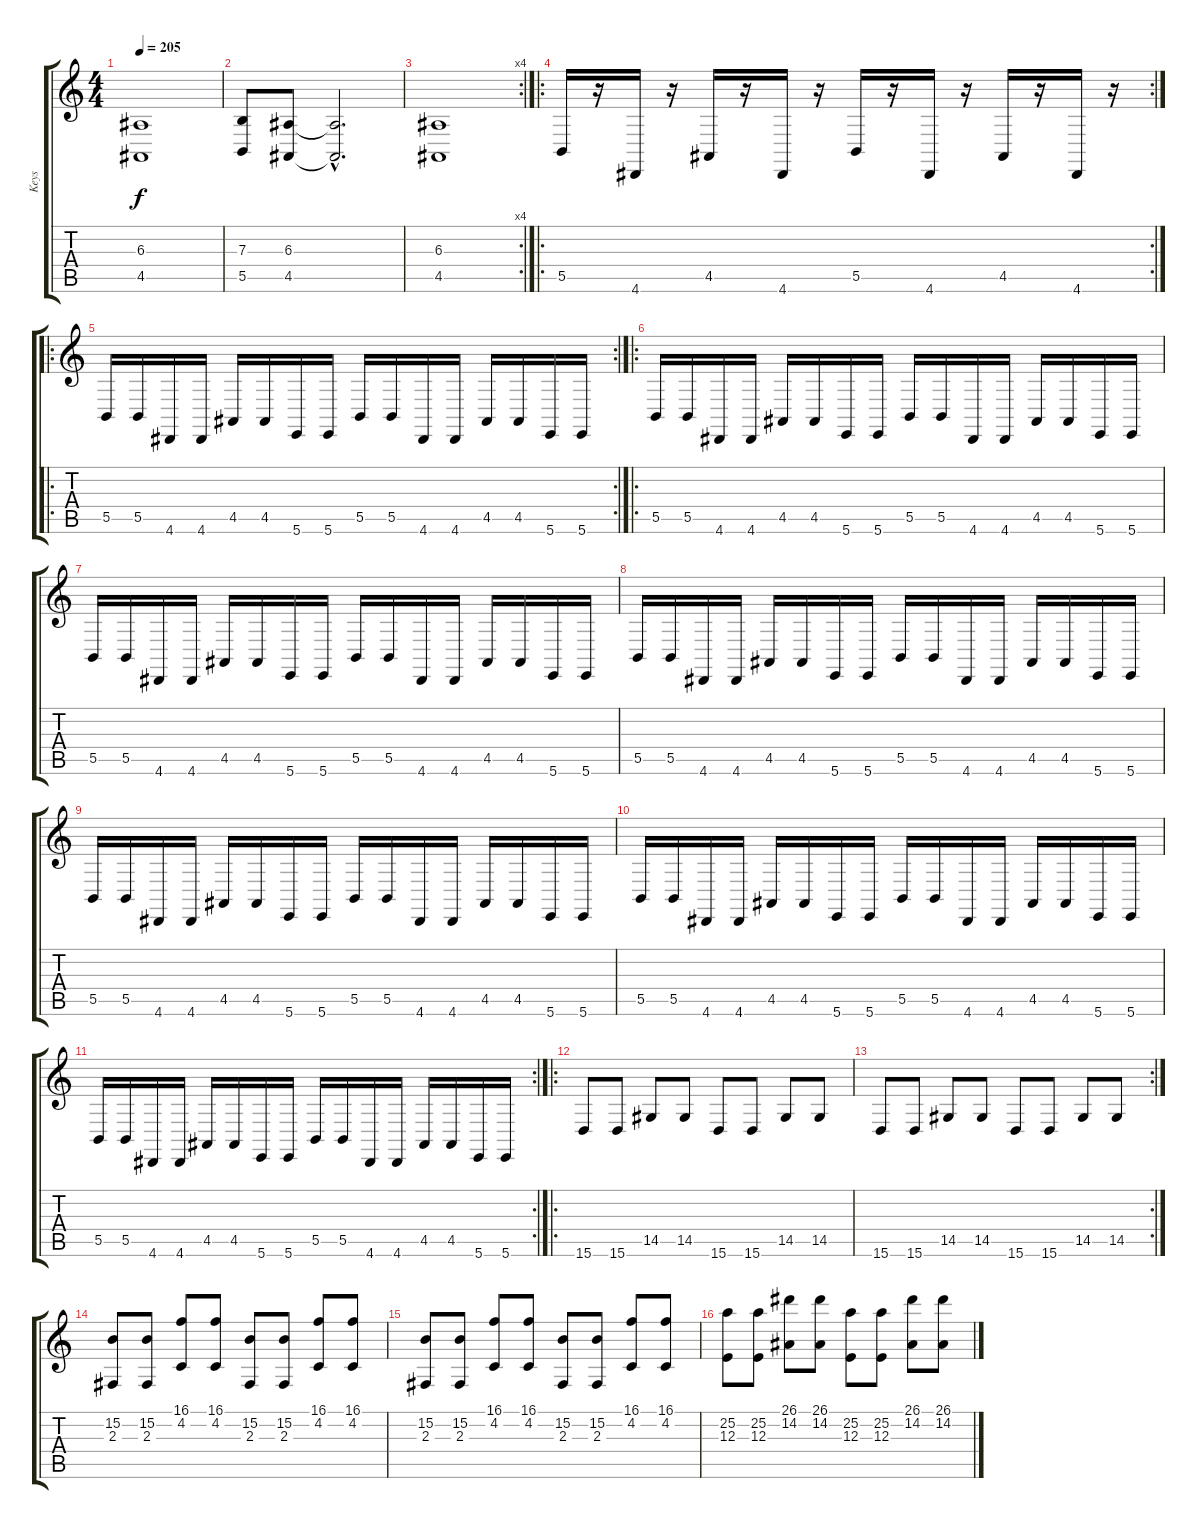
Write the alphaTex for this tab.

\track ("Keys" "Keys") {instrument accordion}
\staff {score tabs}
\tuning (Db4 Ab3 E3 B2 Gb2 B1) {hide}
\ts (4 4)
\tempo 205
\clef g2
\ks c
(6.3 4.5).1{dy f} |
(7.3 5.5).8 (6.3 4.5).8 (6.3{hac t} 4.5{hac t}).2{d} |
\rc 4
(6.3 4.5).1 |
\ro
\rc 2
5.5.16 r.16 4.6.16 r.16 4.5.16 r.16 4.6.16 r.16 5.5.16 r.16 4.6.16 r.16 4.5.16 r.16 4.6.16 r.16 |
\ro
\rc 2
5.5.16 5.5.16 4.6.16 4.6.16 4.5.16 4.5.16 5.6.16 5.6.16 5.5.16 5.5.16 4.6.16 4.6.16 4.5.16 4.5.16 5.6.16 5.6.16 |
\ro
5.5.16 5.5.16 4.6.16 4.6.16 4.5.16 4.5.16 5.6.16 5.6.16 5.5.16 5.5.16 4.6.16 4.6.16 4.5.16 4.5.16 5.6.16 5.6.16 |
5.5.16 5.5.16 4.6.16 4.6.16 4.5.16 4.5.16 5.6.16 5.6.16 5.5.16 5.5.16 4.6.16 4.6.16 4.5.16 4.5.16 5.6.16 5.6.16 |
5.5.16 5.5.16 4.6.16 4.6.16 4.5.16 4.5.16 5.6.16 5.6.16 5.5.16 5.5.16 4.6.16 4.6.16 4.5.16 4.5.16 5.6.16 5.6.16 |
5.5.16 5.5.16 4.6.16 4.6.16 4.5.16 4.5.16 5.6.16 5.6.16 5.5.16 5.5.16 4.6.16 4.6.16 4.5.16 4.5.16 5.6.16 5.6.16 |
5.5.16 5.5.16 4.6.16 4.6.16 4.5.16 4.5.16 5.6.16 5.6.16 5.5.16 5.5.16 4.6.16 4.6.16 4.5.16 4.5.16 5.6.16 5.6.16 |
\rc 2
5.5.16 5.5.16 4.6.16 4.6.16 4.5.16 4.5.16 5.6.16 5.6.16 5.5.16 5.5.16 4.6.16 4.6.16 4.5.16 4.5.16 5.6.16 5.6.16 |
\ro
15.6.8 15.6.8 14.5.8 14.5.8 15.6.8 15.6.8 14.5.8 14.5.8 |
\rc 2
15.6.8 15.6.8 14.5.8 14.5.8 15.6.8 15.6.8 14.5.8 14.5.8 |
(15.2 2.3).8 (15.2 2.3).8 (16.1 4.2).8 (16.1 4.2).8 (15.2 2.3).8 (15.2 2.3).8 (16.1 4.2).8 (16.1 4.2).8 |
(15.2 2.3).8 (15.2 2.3).8 (16.1 4.2).8 (16.1 4.2).8 (15.2 2.3).8 (15.2 2.3).8 (16.1 4.2).8 (16.1 4.2).8 |
(25.2 12.3).8 (25.2 12.3).8 (26.1 14.2).8 (26.1 14.2).8 (25.2 12.3).8 (25.2 12.3).8 (26.1 14.2).8 (26.1 14.2).8
